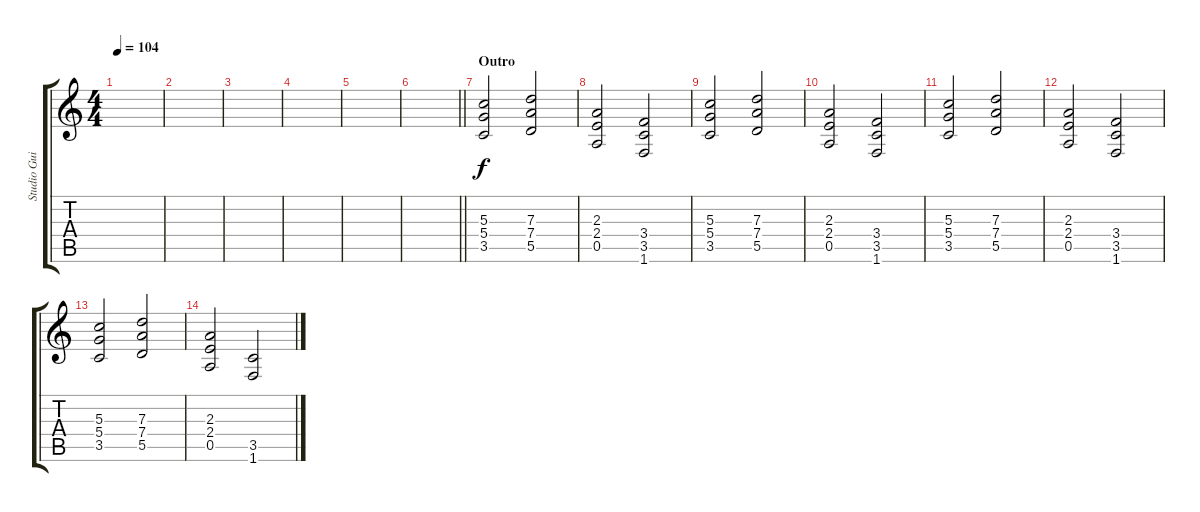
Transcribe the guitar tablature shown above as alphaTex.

\track ("Studio Guitar" "Studio Gui") {instrument electricguitarclean}
\staff {score tabs}
\tuning (E4 B3 G3 D3 A2 E2) {hide}
\ts (4 4)
\tempo 104
\clef g2
\ks c
|
|
|
|
|
\barLineRight lightlight
|
\section ("" "Outro")
(5.3 5.4 3.5).2 (7.3 7.4 5.5).2 |
(2.3 2.4 0.5).2 (3.4 3.5 1.6).2 |
(5.3 5.4 3.5).2 (7.3 7.4 5.5).2 |
(2.3 2.4 0.5).2 (3.4 3.5 1.6).2 |
(5.3 5.4 3.5).2 (7.3 7.4 5.5).2 |
(2.3 2.4 0.5).2 (3.4 3.5 1.6).2 |
(5.3 5.4 3.5).2 (7.3 7.4 5.5).2 |
(2.3 2.4 0.5).2 (3.5 1.6).2
